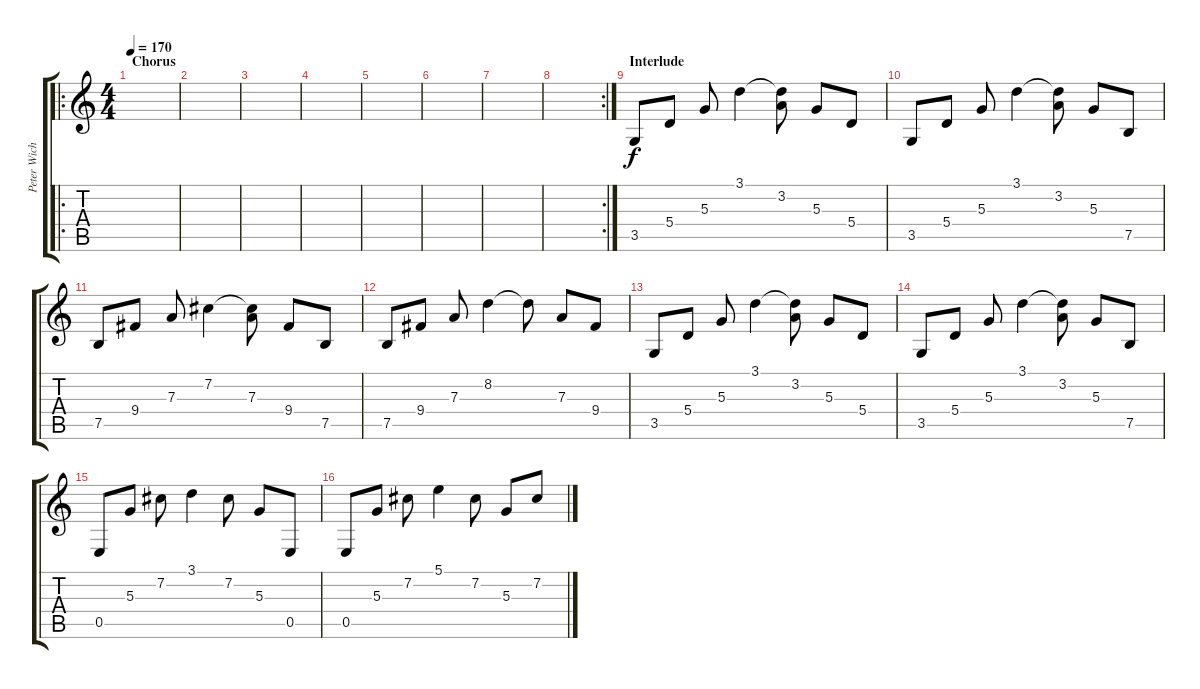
\track ("Peter Wichers" "Peter Wich") {instrument electricguitarclean}
\staff {score tabs}
\tuning (B3 Gb3 D3 A2 E2 B1) {hide}
\ro
\ts (4 4)
\section ("" "Chorus")
\tempo 170
\clef g2
\ks c
|
|
|
|
|
|
|
\rc 2
|
\section ("" "Interlude")
3.5.8 5.4.8 5.3.8 3.1.4 (3.1{t} 3.2).8 5.3.8 5.4.8 |
3.5.8 5.4.8 5.3.8 3.1.4 (3.1{t} 3.2).8 5.3.8 7.5.8 |
7.5.8 9.4.8 7.3.8 7.2.4 (7.2{t} 7.3).8 9.4.8 7.5.8 |
7.5.8 9.4.8 7.3.8 8.2.4 8.2{t}.8 7.3.8 9.4.8 |
3.5.8 5.4.8 5.3.8 3.1.4 (3.1{t} 3.2).8 5.3.8 5.4.8 |
3.5.8 5.4.8 5.3.8 3.1.4 (3.1{t} 3.2).8 5.3.8 7.5.8 |
0.5.8 5.3.8 7.2.8 3.1.4 7.2.8 5.3.8 0.5.8 |
0.5.8 5.3.8 7.2.8 5.1.4 7.2.8 5.3.8 7.2.8
